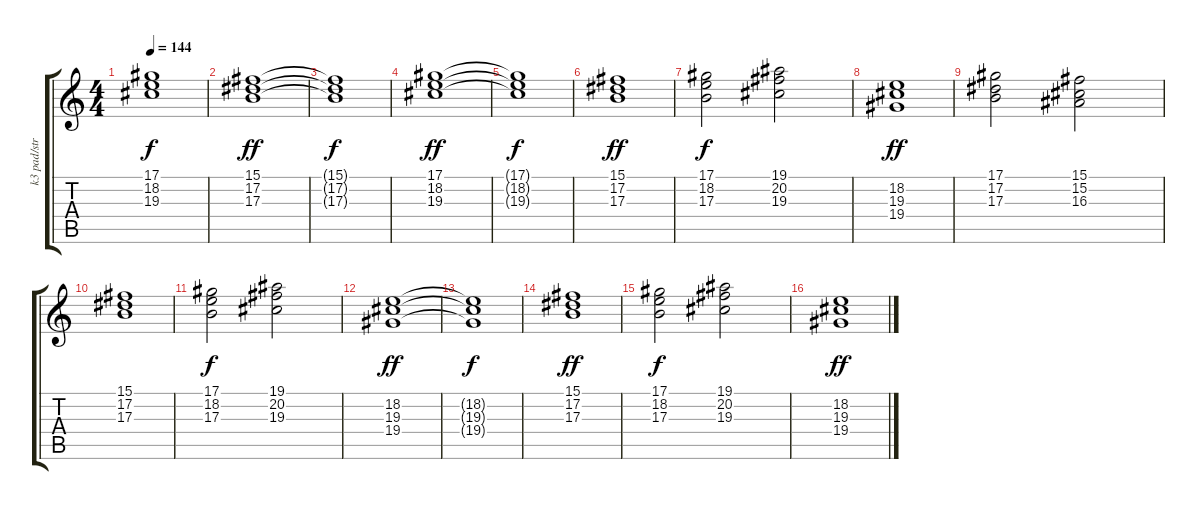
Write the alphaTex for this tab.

\track ("k3 pad/strings" "k3 pad/str") {instrument pad7halo}
\staff {score tabs}
\tuning (Eb4 Bb3 Gb3 Db3 Ab2 Eb2) {hide}
\ts (4 4)
\tempo 144
\clef g2
\ks c
(17.1{t} 18.2{t} 19.3{t}).1{dy f} |
(15.1 17.2 17.3).1{dy ff} |
(15.1{t} 17.2{t} 17.3{t}).1{dy f} |
(17.1 18.2 19.3).1{dy ff} |
(17.1{t} 18.2{t} 19.3{t}).1{dy f} |
(15.1 17.2 17.3).1{dy ff volume 9 balance 2 instrument synthstrings1} |
(17.1 18.2 17.3).2{dy f} (19.1 20.2 19.3).2 |
(18.2 19.3 19.4).1{dy ff} |
(17.1 17.2 17.3).2 (15.1 15.2 16.3).2 |
(15.1 17.2 17.3).1 |
(17.1 18.2 17.3).2{dy f} (19.1 20.2 19.3).2 |
(18.2 19.3 19.4).1{dy ff} |
(18.2{t} 19.3{t} 19.4{t}).1{dy f} |
(15.1 17.2 17.3).1{dy ff} |
(17.1 18.2 17.3).2{dy f} (19.1 20.2 19.3).2 |
(18.2 19.3 19.4).1{dy ff}
